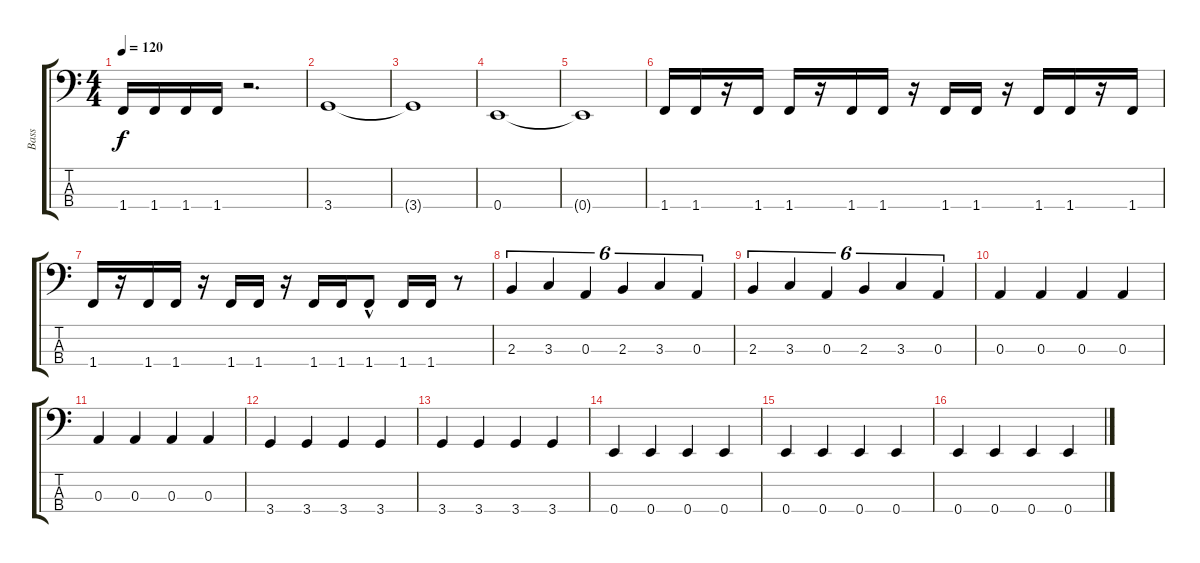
\track ("Bass" "Bass") {instrument electricbassfinger}
\staff {score tabs}
\tuning (G2 D2 A1 E1) {hide}
\ts (4 4)
\tempo 120
\clef f4
\ks c
1.4.16{dy f} 1.4.16 1.4.16 1.4.16 r.2{d} |
3.4.1 |
3.4{t}.1 |
0.4.1 |
0.4{t}.1 |
1.4.16 1.4.16 r.16 1.4.16 1.4.16 r.16 1.4.16 1.4.16 r.16 1.4.16 1.4.16 r.16 1.4.16 1.4.16 r.16 1.4.16 |
1.4.16 r.16 1.4.16 1.4.16 r.16 1.4.16 1.4.16 r.16 1.4.16 1.4.16 1.4{hac}.8 1.4.16 1.4.16 r.8 |
2.3.4{tu (6 4)} 3.3.4{tu (6 4)} 0.3.4{tu (6 4)} 2.3.4{tu (6 4)} 3.3.4{tu (6 4)} 0.3.4{tu (6 4)} |
2.3.4{tu (6 4)} 3.3.4{tu (6 4)} 0.3.4{tu (6 4)} 2.3.4{tu (6 4)} 3.3.4{tu (6 4)} 0.3.4{tu (6 4)} |
0.3.4 0.3.4 0.3.4 0.3.4 |
0.3.4 0.3.4 0.3.4 0.3.4 |
3.4.4 3.4.4 3.4.4 3.4.4 |
3.4.4 3.4.4 3.4.4 3.4.4 |
0.4.4 0.4.4 0.4.4 0.4.4 |
0.4.4 0.4.4 0.4.4 0.4.4 |
0.4.4 0.4.4 0.4.4 0.4.4
